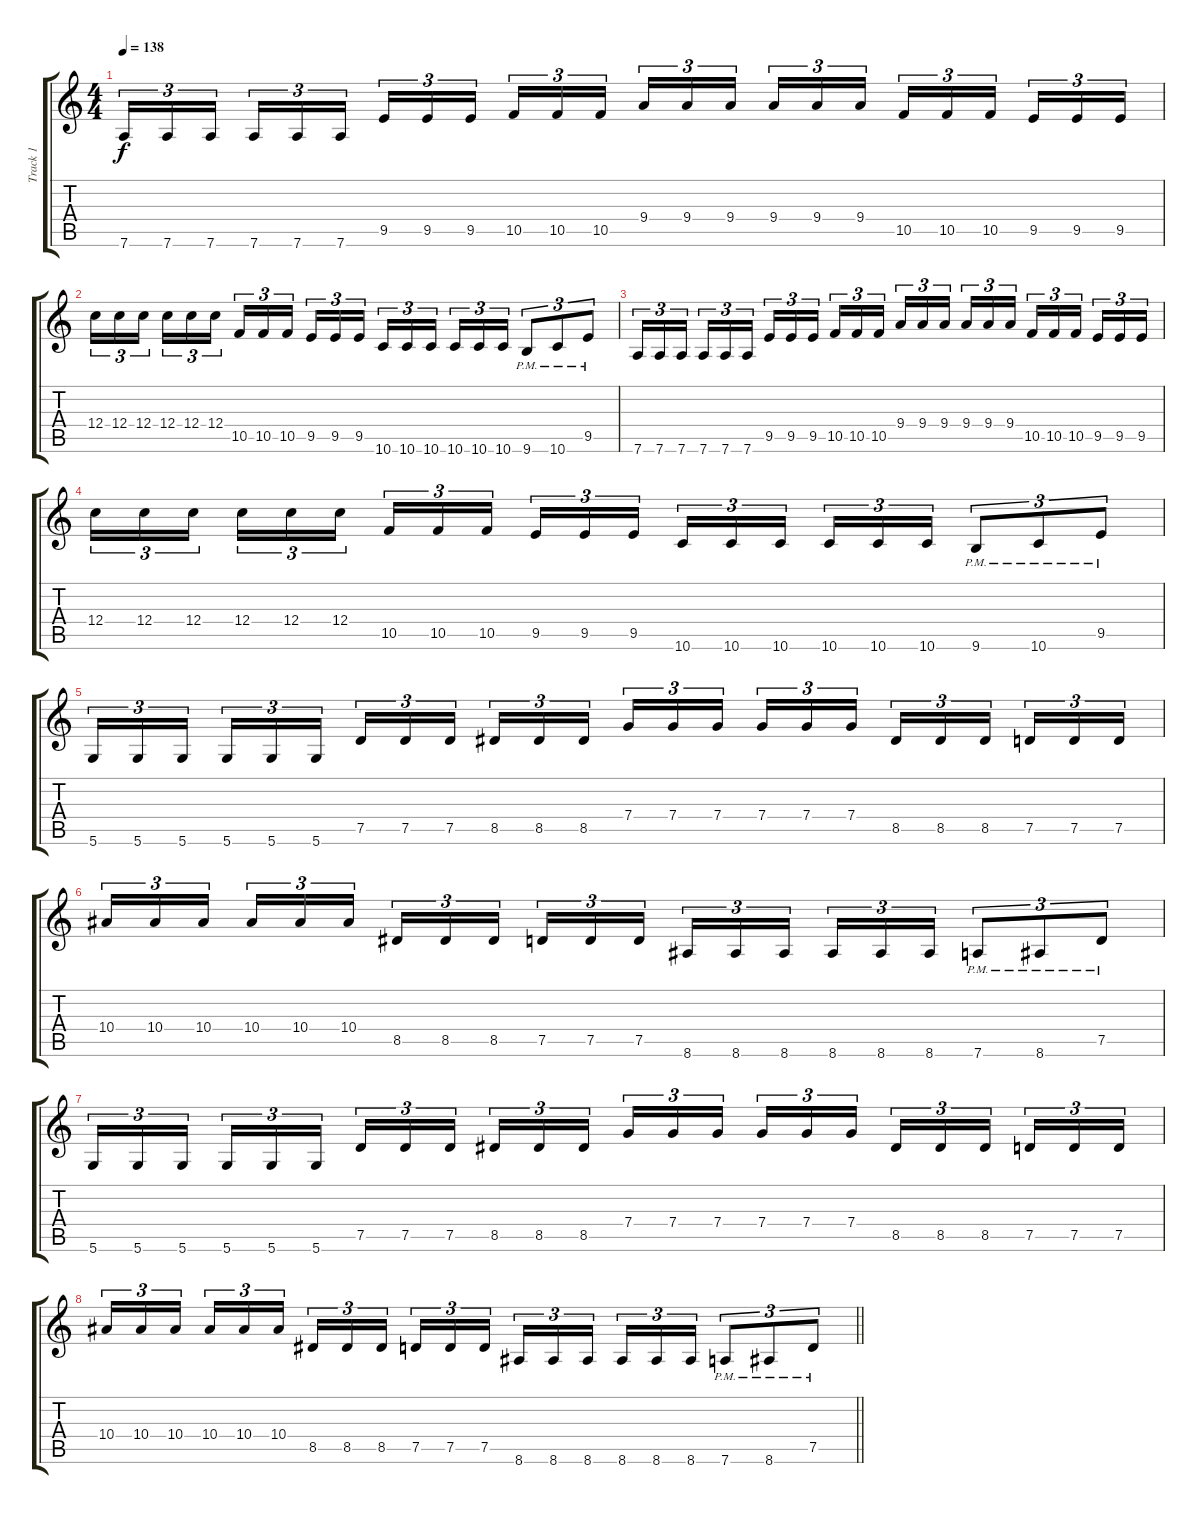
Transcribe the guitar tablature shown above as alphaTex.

\track ("Track 1" "Track 1") {instrument distortionguitar}
\staff {score tabs}
\tuning (D4 A3 F3 C3 G2 D2) {hide}
\ts (4 4)
\tempo 138
\clef g2
\ks c
7.6.16{tu (3 2) dy f} 7.6.16{tu (3 2)} 7.6.16{tu (3 2) beam splitsecondary} 7.6.16{tu (3 2)} 7.6.16{tu (3 2)} 7.6.16{tu (3 2)} 9.5.16{tu (3 2)} 9.5.16{tu (3 2)} 9.5.16{tu (3 2) beam splitsecondary} 10.5.16{tu (3 2)} 10.5.16{tu (3 2)} 10.5.16{tu (3 2)} 9.4.16{tu (3 2)} 9.4.16{tu (3 2)} 9.4.16{tu (3 2) beam splitsecondary} 9.4.16{tu (3 2)} 9.4.16{tu (3 2)} 9.4.16{tu (3 2)} 10.5.16{tu (3 2)} 10.5.16{tu (3 2)} 10.5.16{tu (3 2) beam splitsecondary} 9.5.16{tu (3 2)} 9.5.16{tu (3 2)} 9.5.16{tu (3 2)} |
12.4.16{tu (3 2)} 12.4.16{tu (3 2)} 12.4.16{tu (3 2) beam splitsecondary} 12.4.16{tu (3 2)} 12.4.16{tu (3 2)} 12.4.16{tu (3 2)} 10.5.16{tu (3 2)} 10.5.16{tu (3 2)} 10.5.16{tu (3 2) beam splitsecondary} 9.5.16{tu (3 2)} 9.5.16{tu (3 2)} 9.5.16{tu (3 2)} 10.6.16{tu (3 2)} 10.6.16{tu (3 2)} 10.6.16{tu (3 2) beam splitsecondary} 10.6.16{tu (3 2)} 10.6.16{tu (3 2)} 10.6.16{tu (3 2)} 9.6{pm}.8{tu (3 2)} 10.6{pm}.8{tu (3 2)} 9.5{pm}.8{tu (3 2)} |
7.6.16{tu (3 2)} 7.6.16{tu (3 2)} 7.6.16{tu (3 2) beam splitsecondary} 7.6.16{tu (3 2)} 7.6.16{tu (3 2)} 7.6.16{tu (3 2)} 9.5.16{tu (3 2)} 9.5.16{tu (3 2)} 9.5.16{tu (3 2) beam splitsecondary} 10.5.16{tu (3 2)} 10.5.16{tu (3 2)} 10.5.16{tu (3 2)} 9.4.16{tu (3 2)} 9.4.16{tu (3 2)} 9.4.16{tu (3 2) beam splitsecondary} 9.4.16{tu (3 2)} 9.4.16{tu (3 2)} 9.4.16{tu (3 2)} 10.5.16{tu (3 2)} 10.5.16{tu (3 2)} 10.5.16{tu (3 2) beam splitsecondary} 9.5.16{tu (3 2)} 9.5.16{tu (3 2)} 9.5.16{tu (3 2)} |
12.4.16{tu (3 2)} 12.4.16{tu (3 2)} 12.4.16{tu (3 2) beam splitsecondary} 12.4.16{tu (3 2)} 12.4.16{tu (3 2)} 12.4.16{tu (3 2)} 10.5.16{tu (3 2)} 10.5.16{tu (3 2)} 10.5.16{tu (3 2) beam splitsecondary} 9.5.16{tu (3 2)} 9.5.16{tu (3 2)} 9.5.16{tu (3 2)} 10.6.16{tu (3 2)} 10.6.16{tu (3 2)} 10.6.16{tu (3 2) beam splitsecondary} 10.6.16{tu (3 2)} 10.6.16{tu (3 2)} 10.6.16{tu (3 2)} 9.6{pm}.8{tu (3 2)} 10.6{pm}.8{tu (3 2)} 9.5{pm}.8{tu (3 2)} |
5.6.16{tu (3 2)} 5.6.16{tu (3 2)} 5.6.16{tu (3 2) beam splitsecondary} 5.6.16{tu (3 2)} 5.6.16{tu (3 2)} 5.6.16{tu (3 2)} 7.5.16{tu (3 2)} 7.5.16{tu (3 2)} 7.5.16{tu (3 2) beam splitsecondary} 8.5.16{tu (3 2)} 8.5.16{tu (3 2)} 8.5.16{tu (3 2)} 7.4.16{tu (3 2)} 7.4.16{tu (3 2)} 7.4.16{tu (3 2) beam splitsecondary} 7.4.16{tu (3 2)} 7.4.16{tu (3 2)} 7.4.16{tu (3 2)} 8.5.16{tu (3 2)} 8.5.16{tu (3 2)} 8.5.16{tu (3 2) beam splitsecondary} 7.5.16{tu (3 2)} 7.5.16{tu (3 2)} 7.5.16{tu (3 2)} |
10.4.16{tu (3 2)} 10.4.16{tu (3 2)} 10.4.16{tu (3 2) beam splitsecondary} 10.4.16{tu (3 2)} 10.4.16{tu (3 2)} 10.4.16{tu (3 2)} 8.5.16{tu (3 2)} 8.5.16{tu (3 2)} 8.5.16{tu (3 2) beam splitsecondary} 7.5.16{tu (3 2)} 7.5.16{tu (3 2)} 7.5.16{tu (3 2)} 8.6.16{tu (3 2)} 8.6.16{tu (3 2)} 8.6.16{tu (3 2) beam splitsecondary} 8.6.16{tu (3 2)} 8.6.16{tu (3 2)} 8.6.16{tu (3 2)} 7.6{pm}.8{tu (3 2)} 8.6{pm}.8{tu (3 2)} 7.5{pm}.8{tu (3 2)} |
5.6.16{tu (3 2)} 5.6.16{tu (3 2)} 5.6.16{tu (3 2) beam splitsecondary} 5.6.16{tu (3 2)} 5.6.16{tu (3 2)} 5.6.16{tu (3 2)} 7.5.16{tu (3 2)} 7.5.16{tu (3 2)} 7.5.16{tu (3 2) beam splitsecondary} 8.5.16{tu (3 2)} 8.5.16{tu (3 2)} 8.5.16{tu (3 2)} 7.4.16{tu (3 2)} 7.4.16{tu (3 2)} 7.4.16{tu (3 2) beam splitsecondary} 7.4.16{tu (3 2)} 7.4.16{tu (3 2)} 7.4.16{tu (3 2)} 8.5.16{tu (3 2)} 8.5.16{tu (3 2)} 8.5.16{tu (3 2) beam splitsecondary} 7.5.16{tu (3 2)} 7.5.16{tu (3 2)} 7.5.16{tu (3 2)} |
\barLineRight lightlight
10.4.16{tu (3 2)} 10.4.16{tu (3 2)} 10.4.16{tu (3 2) beam splitsecondary} 10.4.16{tu (3 2)} 10.4.16{tu (3 2)} 10.4.16{tu (3 2)} 8.5.16{tu (3 2)} 8.5.16{tu (3 2)} 8.5.16{tu (3 2) beam splitsecondary} 7.5.16{tu (3 2)} 7.5.16{tu (3 2)} 7.5.16{tu (3 2)} 8.6.16{tu (3 2)} 8.6.16{tu (3 2)} 8.6.16{tu (3 2) beam splitsecondary} 8.6.16{tu (3 2)} 8.6.16{tu (3 2)} 8.6.16{tu (3 2)} 7.6{pm}.8{tu (3 2)} 8.6{pm}.8{tu (3 2)} 7.5{pm}.8{tu (3 2)}
